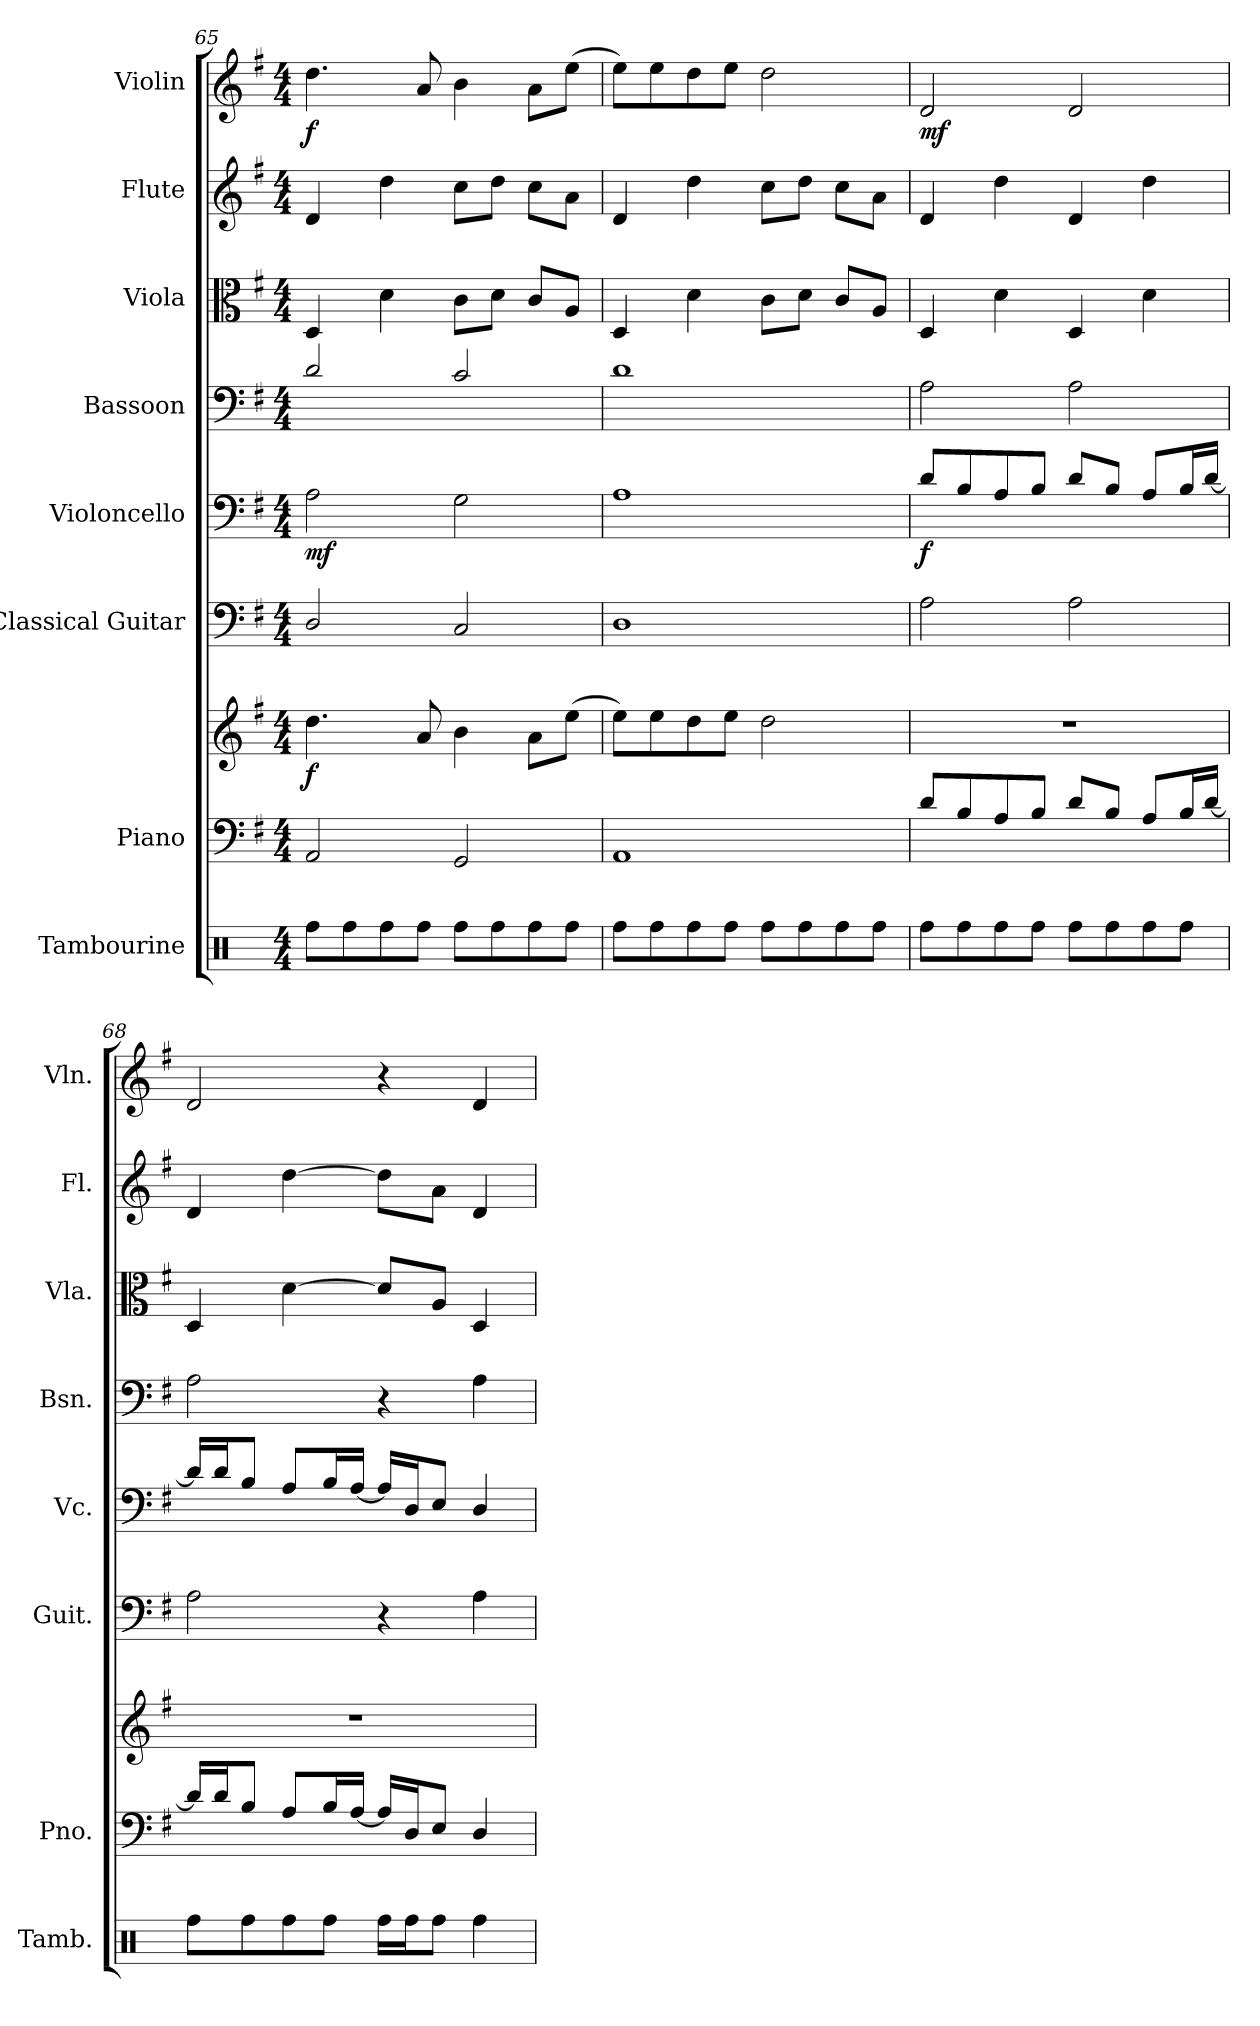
**kern	**kern	**kern	**dynam	**kern	**kern	**dynam	**kern	**kern	**kern	**kern	**dynam
*part8	*part7	*part7	*part7	*part6	*part5	*part5	*part4	*part3	*part2	*part1	*part1
*staff9	*staff8	*staff7	*staff7/8	*staff6	*staff5	*staff5	*staff4	*staff3	*staff2	*staff1	*staff1
*I"Tambourine	*I"Piano	*	*	*I"Classical Guitar	*I"Violoncello	*	*I"Bassoon	*I"Viola	*I"Flute	*I"Violin	*
*I'Tamb.	*I'Pno.	*	*	*I'Guit.	*I'Vc.	*	*I'Bsn.	*I'Vla.	*I'Fl.	*I'Vln.	*
*clefX	*clefF4	*clefG2	*	*clefF4	*clefF4	*	*clefF4	*clefC3	*clefG2	*clefG2	*
*k[]	*k[f#]	*k[f#]	*	*k[f#]	*k[f#]	*	*k[f#]	*k[f#]	*k[f#]	*k[f#]	*
*M4/4	*M4/4	*M4/4	*	*M4/4	*M4/4	*	*M4/4	*M4/4	*M4/4	*M4/4	*
=65	=65	=65	=65	=65	=65	=65	=65	=65	=65	=65	=65
!	!	!	!LO:DY:b	!	!	!LO:DY:b	!	!	!	!	!LO:DY:b
8Rff\L	2AA/	4.dd\	f	2D/	2A\	mf	2d/	4D/	4d/	4.dd\	f
8Rff\	.	.	.	.	.	.	.	.	.	.	.
8Rff\	.	.	.	.	.	.	.	4d\	4dd\	.	.
8Rff\J	.	8a/	.	.	.	.	.	.	.	8a/	.
8Rff\L	2GG/	4b\	.	2C/	2G\	.	2c/	8c\L	8cc\L	4b\	.
8Rff\	.	.	.	.	.	.	.	8d\J	8dd\J	.	.
8Rff\	.	8a\L	.	.	.	.	.	8c/L	8cc\L	8a\L	.
8Rff\J	.	(8ee\J	.	.	.	.	.	8A/J	8a\J	(8ee\J	.
=66	=66	=66	=66	=66	=66	=66	=66	=66	=66	=66	=66
8Rff\L	1AA	8ee\L)	.	1D	1A	.	1d	4D/	4d/	8ee\L)	.
8Rff\	.	8ee\	.	.	.	.	.	.	.	8ee\	.
8Rff\	.	8dd\	.	.	.	.	.	4d\	4dd\	8dd\	.
8Rff\J	.	8ee\J	.	.	.	.	.	.	.	8ee\J	.
8Rff\L	.	2dd\	.	.	.	.	.	8c\L	8cc\L	2dd\	.
8Rff\	.	.	.	.	.	.	.	8d\J	8dd\J	.	.
8Rff\	.	.	.	.	.	.	.	8c/L	8cc\L	.	.
8Rff\J	.	.	.	.	.	.	.	8A/J	8a\J	.	.
!!LO:LB:g=z
=67	=67	=67	=67	=67	=67	=67	=67	=67	=67	=67	=67
!	!	!	!	!	!	!LO:DY:b	!	!	!	!	!LO:DY:b
8Rff\L	8d/L	1r	.	2A\	8d/L	f	2A\	4D/	4d/	2d/	mf
8Rff\	8B/	.	.	.	8B/	.	.	.	.	.	.
8Rff\	8A/	.	.	.	8A/	.	.	4d\	4dd\	.	.
8Rff\J	8B/J	.	.	.	8B/J	.	.	.	.	.	.
8Rff\L	8d/L	.	.	2A\	8d/L	.	2A\	4D/	4d/	2d/	.
8Rff\	8B/J	.	.	.	8B/J	.	.	.	.	.	.
8Rff\	8A/L	.	.	.	8A/L	.	.	4d\	4dd\	.	.
8Rff\J	16B/L	.	.	.	16B/L	.	.	.	.	.	.
.	[16d/JJ	.	.	.	[16d/JJ	.	.	.	.	.	.
=68	=68	=68	=68	=68	=68	=68	=68	=68	=68	=68	=68
8Rff\L	16d/LL]	1r	.	2A\	16d/LL]	.	2A\	4D/	4d/	2d/	.
.	16d/J	.	.	.	16d/J	.	.	.	.	.	.
8Rff\	8B/J	.	.	.	8B/J	.	.	.	.	.	.
8Rff\	8A/L	.	.	.	8A/L	.	.	[4d\	[4dd\	.	.
8Rff\J	16B/L	.	.	.	16B/L	.	.	.	.	.	.
.	[16A/JJ	.	.	.	[16A/JJ	.	.	.	.	.	.
16Rff\LL	16A/LL]	.	.	4r	16A/LL]	.	4r	8d/L]	8dd\L]	4r	.
16Rff\J	16D/J	.	.	.	16D/J	.	.	.	.	.	.
8Rff\J	8E/J	.	.	.	8E/J	.	.	8A/J	8a\J	.	.
4Rff\	4D/	.	.	4A\	4D/	.	4A\	4D/	4d/	4d/	.
=	=	=	=	=	=	=	=	=	=	=	=
*-	*-	*-	*-	*-	*-	*-	*-	*-	*-	*-	*-
